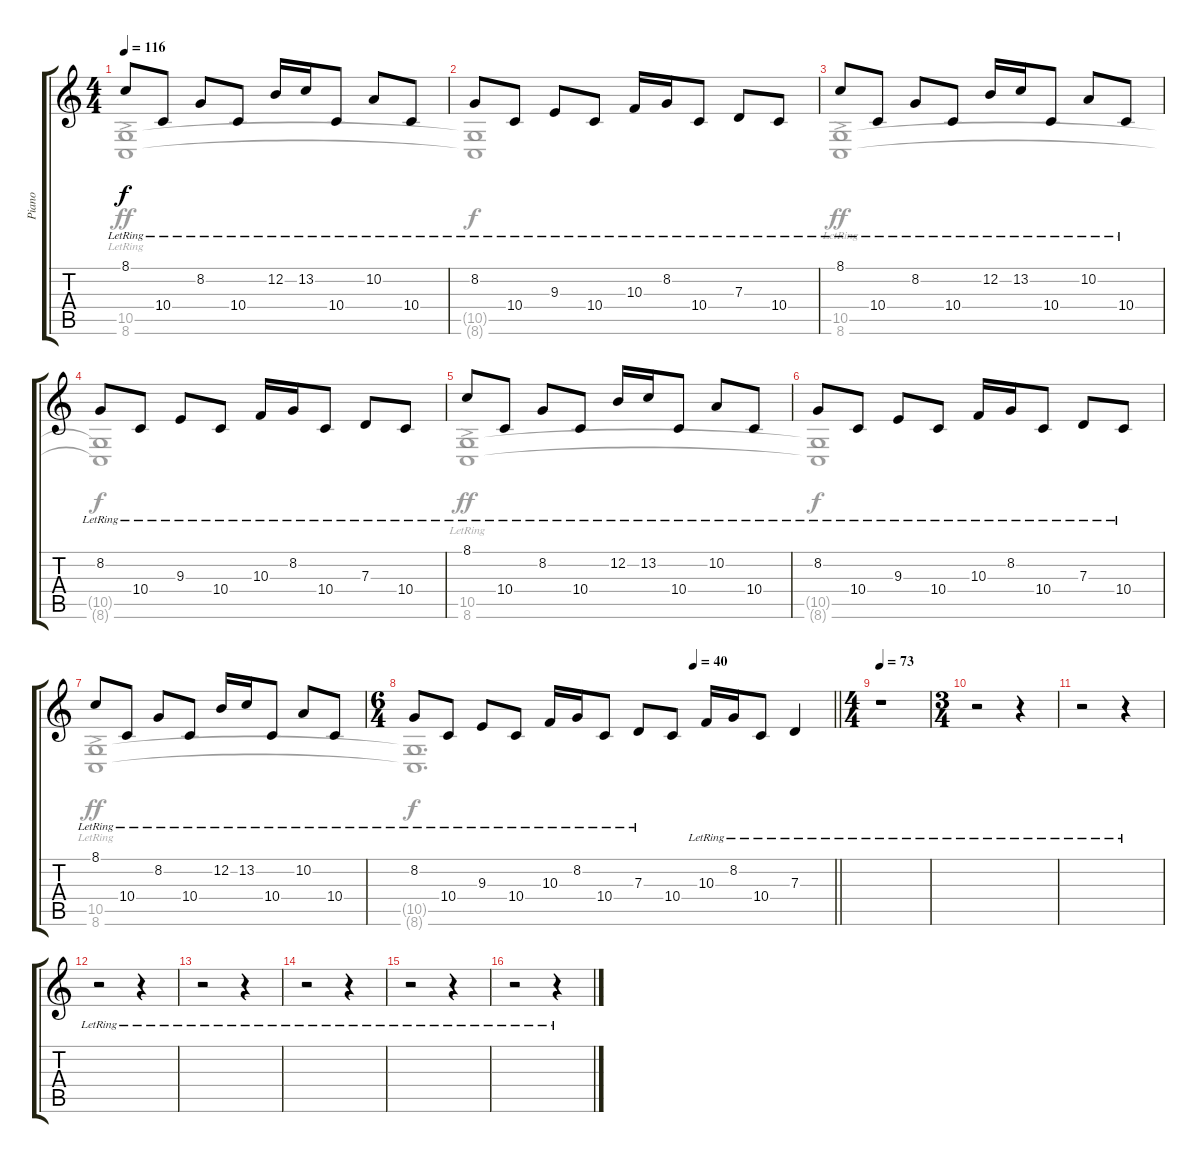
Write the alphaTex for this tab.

\track ("Piano" "Piano") {instrument acousticgrandpiano}
\staff {score tabs}
\tuning (E4 B3 G3 D3 A2 E2) {hide}
\voice
\ts (4 4)
\tempo 116
\clef g2
\ks c
8.1{lr}.8{dy f instrument acousticgrandpiano} 10.4{lr}.8 8.2{lr}.8 10.4{lr}.8 12.2{lr}.16 13.2{lr}.16 10.4{lr}.8 10.2{lr}.8 10.4{lr}.8 |
8.2{lr}.8 10.4{lr}.8 9.3{lr}.8 10.4{lr}.8 10.3{lr}.16 8.2{lr}.16 10.4{lr}.8 7.3{lr}.8 10.4{lr}.8 |
8.1{lr}.8 10.4{lr}.8 8.2{lr}.8 10.4{lr}.8 12.2{lr}.16 13.2{lr}.16 10.4{lr}.8 10.2{lr}.8 10.4{lr}.8 |
8.2{lr}.8 10.4{lr}.8 9.3{lr}.8 10.4{lr}.8 10.3{lr}.16 8.2{lr}.16 10.4{lr}.8 7.3{lr}.8 10.4{lr}.8 |
8.1{lr}.8 10.4{lr}.8 8.2{lr}.8 10.4{lr}.8 12.2{lr}.16 13.2{lr}.16 10.4{lr}.8 10.2{lr}.8 10.4{lr}.8 |
8.2{lr}.8 10.4{lr}.8 9.3{lr}.8 10.4{lr}.8 10.3{lr}.16 8.2{lr}.16 10.4{lr}.8 7.3{lr}.8 10.4{lr}.8 |
8.1{lr}.8 10.4{lr}.8 8.2{lr}.8 10.4{lr}.8 12.2{lr}.16 13.2{lr}.16 10.4{lr}.8 10.2{lr}.8 10.4{lr}.8 |
\ts (6 4)
\tempo (40 0.6666666666666666)
\barLineRight lightlight
8.2{lr}.8 10.4{lr}.8 9.3{lr}.8 10.4{lr}.8 10.3{lr}.16 8.2{lr}.16 10.4{lr}.8 7.3{lr}.8 10.4.8 10.3{lr}.16 8.2{lr}.16 10.4{lr}.8 7.3{lr}.4 |
\ts (4 4)
\tempo 73
r.1 |
\ts (3 4)
r.2 r.4 |
r.2 r.4 |
r.2 r.4 |
r.2 r.4 |
r.2 r.4 |
r.2 r.4 |
r.2 r.4
\voice
\clef g2
\ottava regular
\simile none
\ks c
(10.5{ac lr} 8.6{ac lr}).1{dy ff} |
(10.5{t} 8.6{t}).1{dy f} |
(10.5{ac lr} 8.6{ac lr}).1{dy ff} |
(10.5{t} 8.6{t}).1{dy f} |
(10.5{ac lr} 8.6{ac lr}).1{dy ff} |
(10.5{t} 8.6{t}).1{dy f} |
(10.5{ac lr} 8.6{ac lr}).1{dy ff} |
\barLineRight lightlight
(10.5{t} 8.6{t}).1{d dy f} |
|
|
|
|
|
|
|
